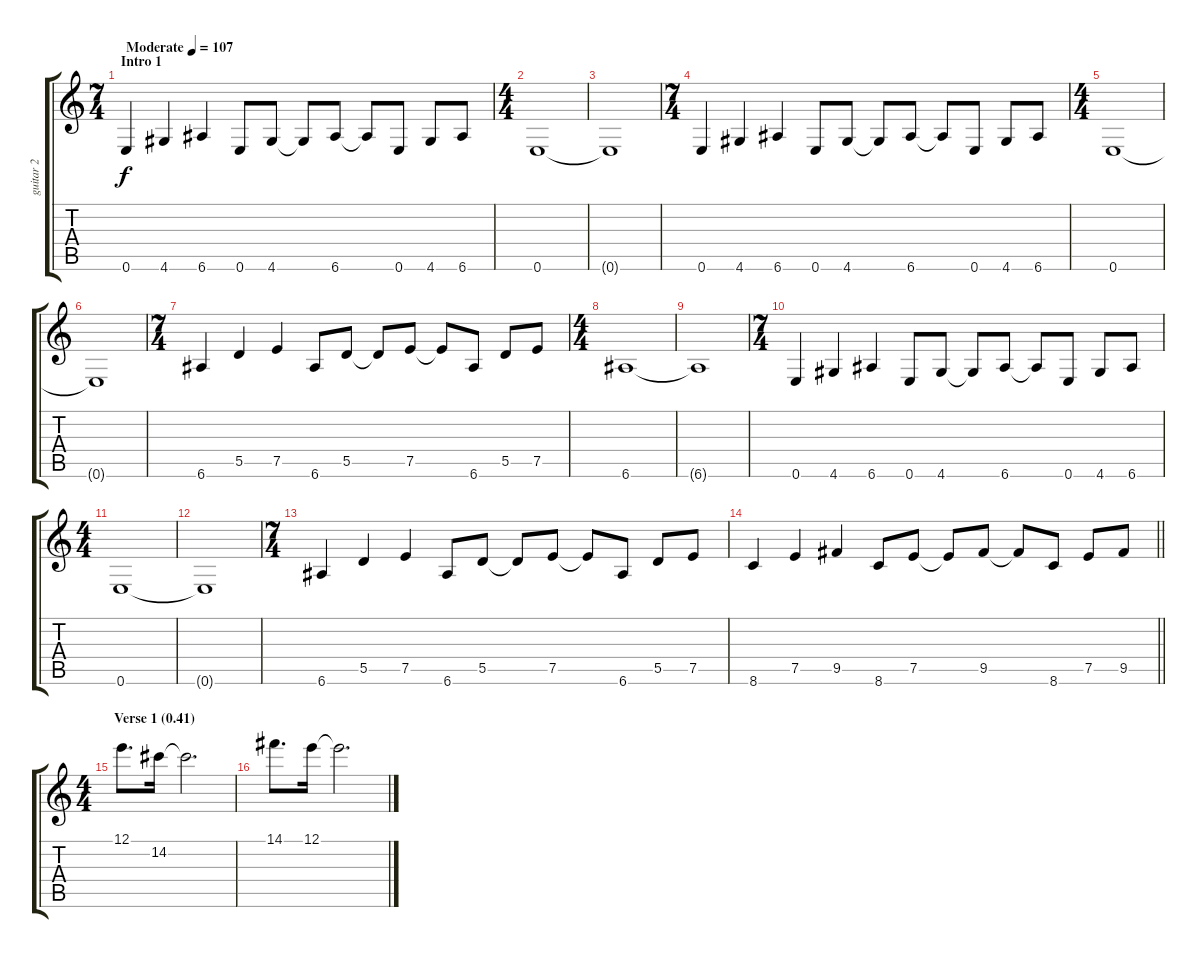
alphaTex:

\track ("guitar 2" "guitar 2") {instrument distortionguitar}
\staff {score tabs}
\tuning (E4 B3 G3 D3 A2 E2) {hide}
\ts (7 4)
\section ("" "Intro 1")
\tempo (107 "Moderate")
\clef g2
\ks c
0.6.4{dy f instrument distortionguitar} 4.6.4 6.6.4 0.6.8 4.6.8 4.6{t}.8 6.6.8 6.6{t}.8 0.6.8 4.6.8 6.6.8 |
\ts (4 4)
0.6.1 |
0.6{t}.1 |
\ts (7 4)
0.6.4 4.6.4 6.6.4 0.6.8 4.6.8 4.6{t}.8 6.6.8 6.6{t}.8 0.6.8 4.6.8 6.6.8 |
\ts (4 4)
0.6.1 |
0.6{t}.1 |
\ts (7 4)
6.6.4 5.5.4 7.5.4 6.6.8 5.5.8 5.5{t}.8 7.5.8 7.5{t}.8 6.6.8 5.5.8 7.5.8 |
\ts (4 4)
6.6.1 |
6.6{t}.1 |
\ts (7 4)
0.6.4 4.6.4 6.6.4 0.6.8 4.6.8 4.6{t}.8 6.6.8 6.6{t}.8 0.6.8 4.6.8 6.6.8 |
\ts (4 4)
0.6.1 |
0.6{t}.1 |
\ts (7 4)
6.6.4 5.5.4 7.5.4 6.6.8 5.5.8 5.5{t}.8 7.5.8 7.5{t}.8 6.6.8 5.5.8 7.5.8 |
\barLineRight lightlight
8.6.4 7.5.4 9.5.4 8.6.8 7.5.8 7.5{t}.8 9.5.8 9.5{t}.8 8.6.8 7.5.8 9.5.8 |
\ts (4 4)
\section ("" "Verse 1 (0.41)")
12.1.8{d} 14.2.16 14.2{t}.2{d} |
14.1.8{d} 12.1.16 12.1{t}.2{d}
